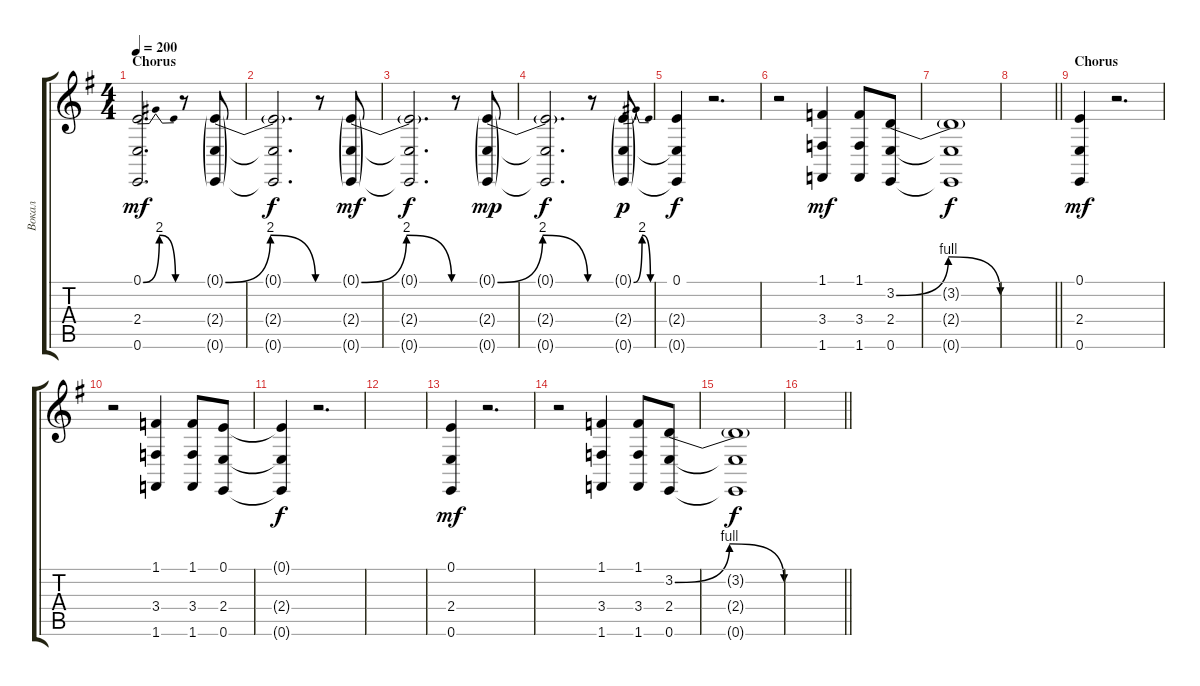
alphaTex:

\track ("Вокал" "Вокал") {instrument trumpet}
\staff {score tabs}
\tuning (E4 B3 G3 D3 A2 E2) {hide}
\ts (4 4)
\section ("" "Chorus")
\tempo 200
\clef g2
\ks eminor
(0.1{be (bendrelease 0 0 4 8 19 8 60 0)} 2.4 0.6).2{d dy mf} r.8 (0.1{be (bendrelease 0 0 4 8 19 8 60 0) g} 2.4{g} 0.6{g}).8 |
(0.1{t} 2.4{t} 0.6{t}).2{d dy f} r.8 (0.1{be (bendrelease 0 0 4 8 19 8 60 0) g} 2.4{g} 0.6{g}).8{dy mf} |
(0.1{t} 2.4{t} 0.6{t}).2{d dy f} r.8 (0.1{be (bendrelease 0 0 4 8 19 8 60 0) g} 2.4{g} 0.6{g}).8{dy mp} |
(0.1{t} 2.4{t} 0.6{t}).2{d dy f} r.8 (0.1{be (bendrelease 0 0 4 8 19 8 60 0) g} 2.4{g} 0.6{g}).8{dy p} |
(0.1 2.4{t} 0.6{t}).4{dy f} r.2{d} |
r.2 (1.1 3.4 1.6).4{dy mf} (1.1 3.4 1.6).8 (3.2{be (bendrelease 0 0 5 4 34 4 60 0)} 2.4 0.6).8 |
(3.2{t} 2.4{t} 0.6{t}).1{dy f} |
\barLineRight lightlight
|
\section ("" "Chorus")
(0.1 2.4 0.6).4{dy mf} r.2{d} |
r.2 (1.1 3.4 1.6).4 (1.1 3.4 1.6).8 (0.1 2.4 0.6).8 |
(0.1{t} 2.4{t} 0.6{t}).4{dy f} r.2{d} |
|
(0.1 2.4 0.6).4{dy mf} r.2{d} |
r.2 (1.1 3.4 1.6).4 (1.1 3.4 1.6).8 (3.2{be (bendrelease 0 0 5 4 34 4 60 0)} 2.4 0.6).8 |
(3.2{t} 2.4{t} 0.6{t}).1{dy f} |
\barLineRight lightlight
